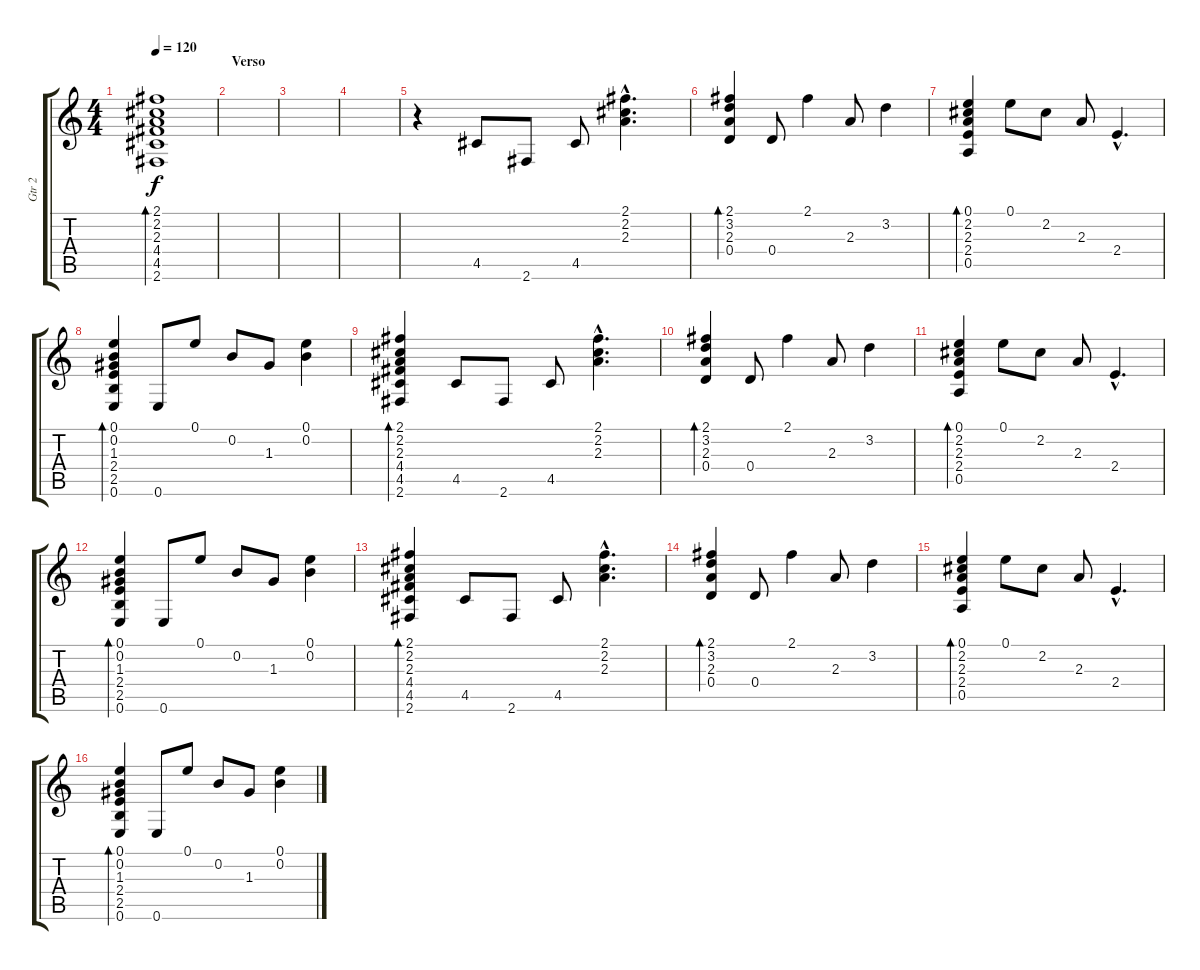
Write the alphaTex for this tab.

\track ("Gtr 2" "Gtr 2") {instrument electricguitarclean}
\staff {score tabs}
\tuning (E4 B3 G3 D3 A2 E2) {hide}
\ts (4 4)
\tempo 120
\clef g2
\ks c
(2.1 2.2 2.3 4.4 4.5 2.6).1{bd 240 dy f} |
\section ("" "Verso")
|
|
|
r.4 4.5.8 2.6.8 4.5.8 (2.1{hac} 2.2{hac} 2.3{hac}).4{d} |
(2.1 3.2 2.3 0.4).4{bd 240} 0.4.8 2.1.4 2.3.8 3.2.4 |
(0.1 2.2 2.3 2.4 0.5).4{bd 240} 0.1.8 2.2.8 2.3.8 2.4{hac}.4{d} |
(0.1 0.2 1.3 2.4 2.5 0.6).4{bd 240} 0.6.8 0.1.8 0.2.8 1.3.8 (0.1 0.2).4 |
(2.1 2.2 2.3 4.4 4.5 2.6).4{bd 240} 4.5.8 2.6.8 4.5.8 (2.1{hac} 2.2{hac} 2.3{hac}).4{d} |
(2.1 3.2 2.3 0.4).4{bd 240} 0.4.8 2.1.4 2.3.8 3.2.4 |
(0.1 2.2 2.3 2.4 0.5).4{bd 240} 0.1.8 2.2.8 2.3.8 2.4{hac}.4{d} |
(0.1 0.2 1.3 2.4 2.5 0.6).4{bd 240} 0.6.8 0.1.8 0.2.8 1.3.8 (0.1 0.2).4 |
(2.1 2.2 2.3 4.4 4.5 2.6).4{bd 240} 4.5.8 2.6.8 4.5.8 (2.1{hac} 2.2{hac} 2.3{hac}).4{d} |
(2.1 3.2 2.3 0.4).4{bd 240} 0.4.8 2.1.4 2.3.8 3.2.4 |
(0.1 2.2 2.3 2.4 0.5).4{bd 240} 0.1.8 2.2.8 2.3.8 2.4{hac}.4{d} |
(0.1 0.2 1.3 2.4 2.5 0.6).4{bd 240} 0.6.8 0.1.8 0.2.8 1.3.8 (0.1 0.2).4
